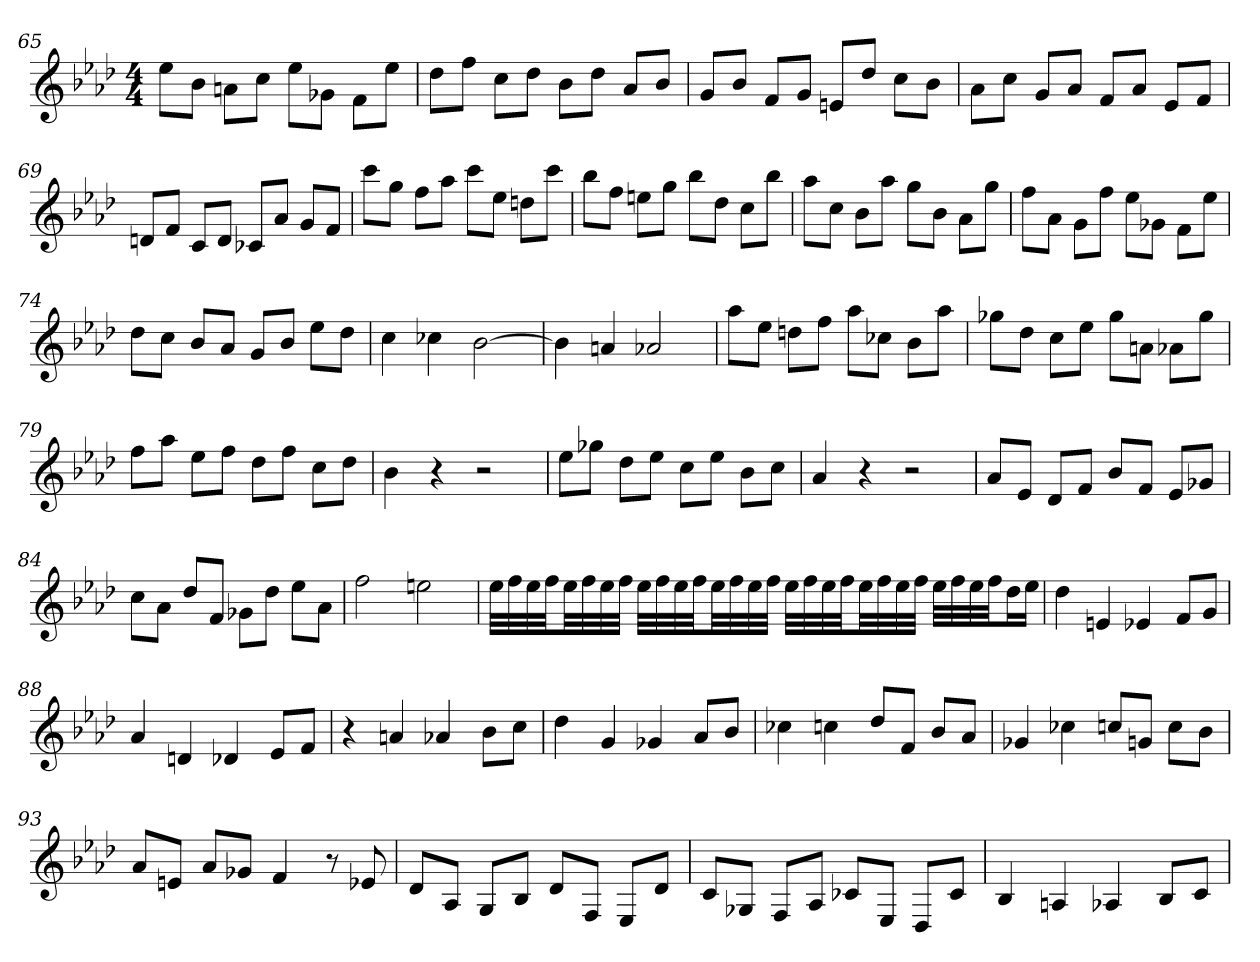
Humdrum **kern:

**kern
*part1
*staff1
*clefG2
*k[b-e-a-d-]
*A-:
*M4/4
=65
8ee-\L
8b-\J
8an\L
8cc\J
8ee-\L
8g-X\J
8f\L
8ee-\J
=66
8dd-\L
8ff\J
8cc\L
8dd-\J
8b-\L
8dd-\J
8a-/L
8b-/J
=67
8g/L
8b-/J
8f/L
8g/J
8en/L
8dd-/J
8cc\L
8b-\J
=68
8a-\L
8cc\J
8g/L
8a-/J
8f/L
8a-/J
8e-/L
8f/J
=69
8dn/L
8f/J
8c/L
8d/J
8c-X/L
8a-/J
8g/L
8f/J
=70
8ccc\L
8gg\J
8ff\L
8aa-\J
8ccc\L
8ee-\J
8ddn\L
8ccc\J
=71
8bb-\L
8ff\J
8een\L
8gg\J
8bb-\L
8dd-\J
8cc\L
8bb-\J
=72
8aa-\L
8cc\J
8b-\L
8aa-\J
8gg\L
8b-\J
8a-\L
8gg\J
=73
8ff\L
8a-\J
8g\L
8ff\J
8ee-\L
8g-X\J
8f\L
8ee-\J
=74
8dd-\L
8cc\J
8b-/L
8a-/J
8g/L
8b-/J
8ee-\L
8dd-\J
=75
4cc
4cc-X
[2b-
=76
4b-]
4an
2a-X
=77
8aa-\L
8ee-\J
8ddn\L
8ff\J
8aa-\L
8cc-X\J
8b-\L
8aa-\J
=78
8gg-X\L
8dd-\J
8cc\L
8ee-\J
8gg-\L
8an\J
8a-X\L
8gg-\J
=79
8ff\L
8aa-\J
8ee-\L
8ff\J
8dd-\L
8ff\J
8cc\L
8dd-\J
=80
4b-
4r
2r
=81
8ee-\L
8gg-X\J
8dd-\L
8ee-\J
8cc\L
8ee-\J
8b-\L
8cc\J
=82
4a-
4r
2r
=83
8a-/L
8e-/J
8d-/L
8f/J
8b-/L
8f/J
8e-/L
8g-X/J
=84
8cc\L
8a-\J
8dd-/L
8f/J
8g-X\L
8dd-\J
8ee-\L
8a-\J
=85
2ff
2een
=86
32ee-\LLL
32ff\
32ee-\
32ff\JJ
32ee-\LL
32ff\
32ee-\
32ff\JJJ
32ee-\LLL
32ff\
32ee-\
32ff\JJ
32ee-\LL
32ff\
32ee-\
32ff\JJJ
32ee-\LLL
32ff\
32ee-\
32ff\JJ
32ee-\LL
32ff\
32ee-\
32ff\JJJ
32ee-\LLL
32ff\
32ee-\
32ff\JJ
16dd-\L
16ee-\JJ
=87
4dd-
4en
4e-X
8f/L
8g/J
=88
4a-
4dn
4d-X
8e-/L
8f/J
=89
4r
4an
4a-X
8b-\L
8cc\J
=90
4dd-
4g
4g-X
8a-/L
8b-/J
=91
4cc-X
4ccn
8dd-/L
8f/J
8b-/L
8a-/J
=92
4g-X
4cc-X
8ccn/L
8gn/J
8cc\L
8b-\J
=93
8a-/L
8en/J
8a-/L
8g-X/J
4f
8r
8e-X
=94
8d-/L
8A-/J
8G/L
8B-/J
8d-/L
8F/J
8E-/L
8d-/J
=95
8c/L
8G-X/J
8F/L
8A-/J
8c-X/L
8E-/J
8D-/L
8c-/J
=96
4B-
4An
4A-X
8B-/L
8c/J
=
*-
